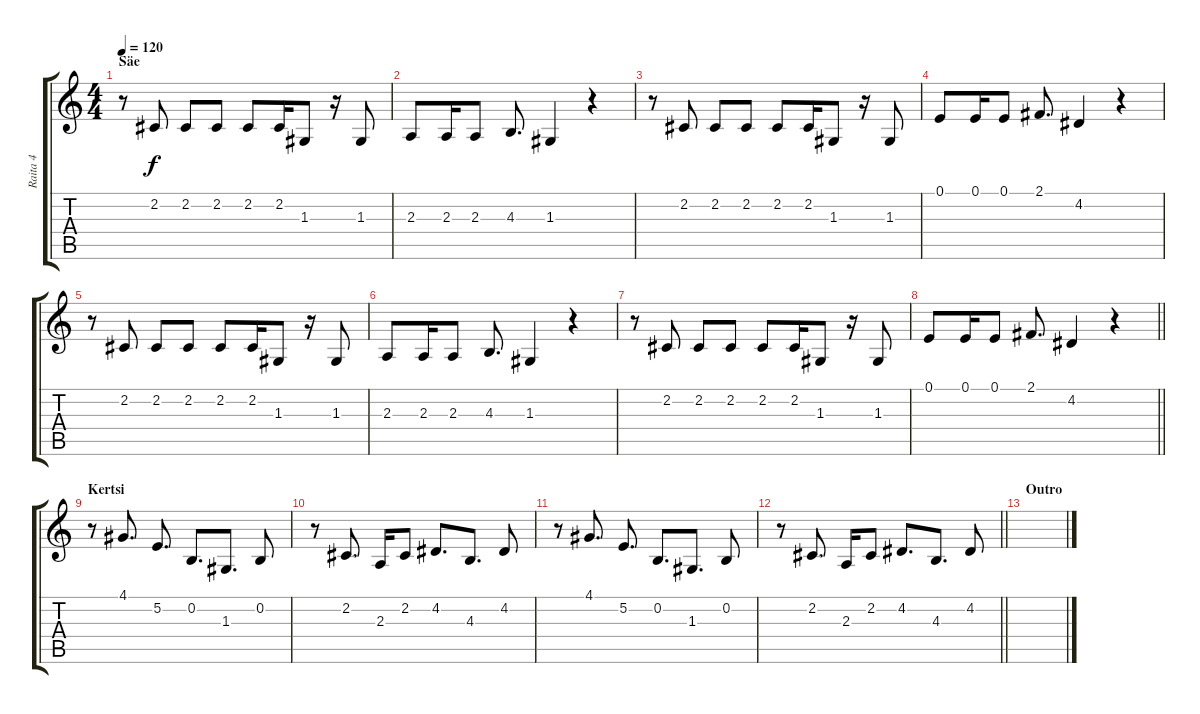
\track ("Raita 4" "Raita 4") {instrument lead6voice}
\staff {score tabs}
\tuning (E4 B3 G3 D3 A2 E2) {hide}
\ts (4 4)
\section ("" "Säe")
\tempo 120
\clef g2
\ks c
r.8{dy f} 2.2.8 2.2.8 2.2.8 2.2.8 2.2.16 1.3.8 r.16 1.3.8 |
2.3.8 2.3.16 2.3.8 4.3.8{d} 1.3.4 r.4 |
r.8 2.2.8 2.2.8 2.2.8 2.2.8 2.2.16 1.3.8 r.16 1.3.8 |
0.1.8 0.1.16 0.1.8 2.1.8{d} 4.2.4 r.4 |
r.8 2.2.8 2.2.8 2.2.8 2.2.8 2.2.16 1.3.8 r.16 1.3.8 |
2.3.8 2.3.16 2.3.8 4.3.8{d} 1.3.4 r.4 |
r.8 2.2.8 2.2.8 2.2.8 2.2.8 2.2.16 1.3.8 r.16 1.3.8 |
\barLineRight lightlight
0.1.8 0.1.16 0.1.8 2.1.8{d} 4.2.4 r.4 |
\section ("" "Kertsi")
r.8 4.1.8{d} 5.2.8{d} 0.2.8{d} 1.3.8{d} 0.2.8 |
r.8 2.2.8{d} 2.3.16 2.2.8 4.2.8{d} 4.3.8{d} 4.2.8 |
r.8 4.1.8{d} 5.2.8{d} 0.2.8{d} 1.3.8{d} 0.2.8 |
\barLineRight lightlight
r.8 2.2.8{d} 2.3.16 2.2.8 4.2.8{d} 4.3.8{d} 4.2.8 |
\section ("" "Outro")
